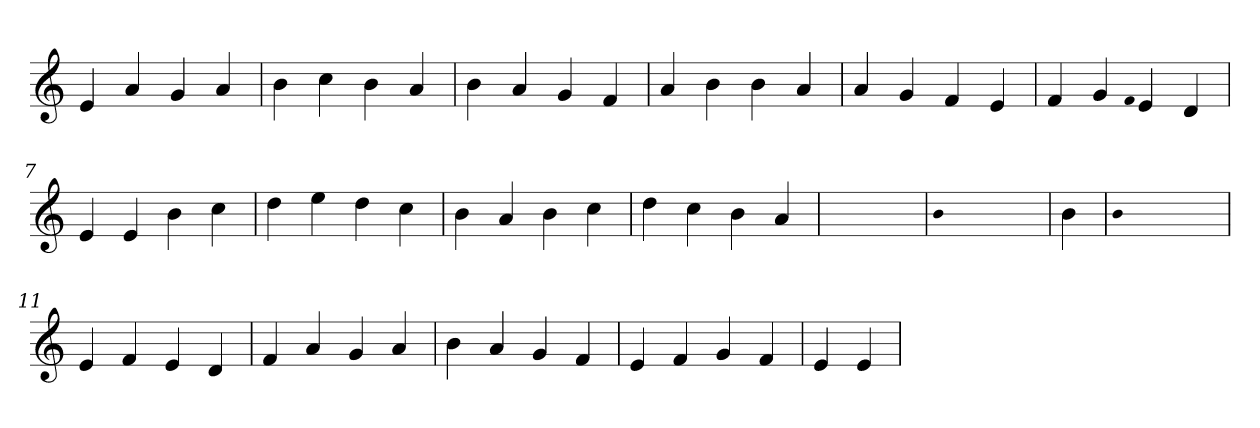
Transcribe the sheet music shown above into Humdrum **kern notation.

**kern
*part1
*staff1
*clefG2
=1
4e
4a
4g
4a
=2
4b
4cc
4b
4a
=3
4b
4a
4g
4f
=4
4a
4b
4b
4a
=5
4a
4g
4f
4e
=6
4f
4g
qqf
4e
4d
=7
4e
4e
4b
4cc
=8
4dd
4ee
4dd
4cc
=9
4b
4a
4b
4cc
=10
4dd
4cc
4b
4a
=11
1ryy
=11
qqb
1ryy
=11
4b
=11
qqb
1ryy
=11
4e
4f
4e
4d
=12
4f
4a
4g
4a
=13
4b
4a
4g
4f
=14
4e
4f
4g
4f
=15
4e
4e
=
*-
